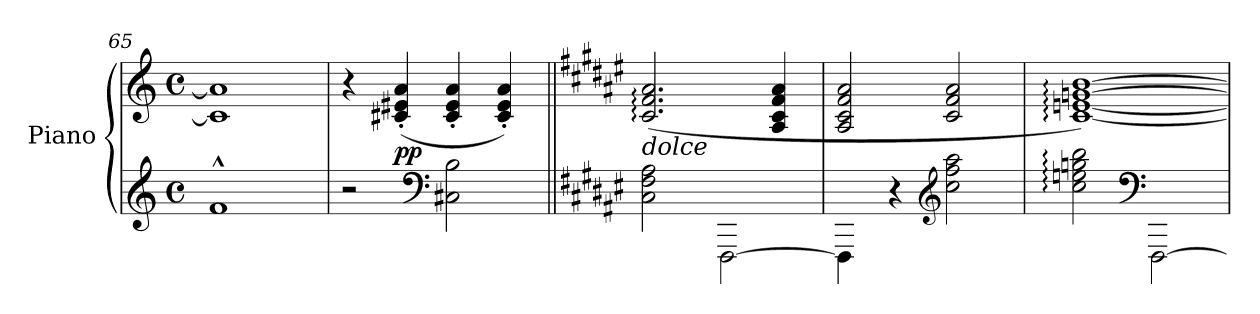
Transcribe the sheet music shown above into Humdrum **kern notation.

**kern	**kern	**dynam
*part1	*part1	*part1
*staff2	*staff1	*staff1/2
*I"Piano	*	*
*I'Pno.	*	*
*clefG2	*clefG2	*
*k[]	*k[]	*
*M4/4	*M4/4	*
*met(c)	*met(c)	*
*MM100	*MM100	*
=65	=65	=65
1f^^	1c#] 1a]	.
=66	=66	=66
2r	4r	.
!	!	!LO:DY:b
.	(4c#X/' 4e#X/' 4a/'	pp
*clefF4	*	*
*	*MM80	*
2C#X\ 2B\	4c#/' 4e#/' 4a/'	.
*	*MM60	*
.	4c#/' 4e#/' 4a/')	.
!!LO:LB:g=z
=67||	=67||	=67||
*k[f#c#g#d#a#e#]	*k[f#c#g#d#a#e#]	*
*	*MM100	*
!	!LO:TX:b:i:t=dolce	!
2C#\ 2F#\ 2A#\	(2.c#/: 2.f#/: 2.a#/:	.
[2FFF#\	.	.
*	*MM120	*
.	4A#/ 4c#/ 4f#/ 4a#/	.
=68	=68	=68
4FFF#\]	2A#/ 2c#/ 2f#/ 2a#/	.
4r	.	.
*clefG2	*	*
*	*MM140	*
2cc#\ 2ff#\ 2aa#\	2c#/ 2f#/ 2a#/	.
=69	=69	=69
2cc#\: 2een\: 2ggn\: 2bb\:	[1c#: [1en: [1gn: [1b:)	.
*clefF4	*	*
[2FFF#\	.	.
=	=	=
*-	*-	*-
